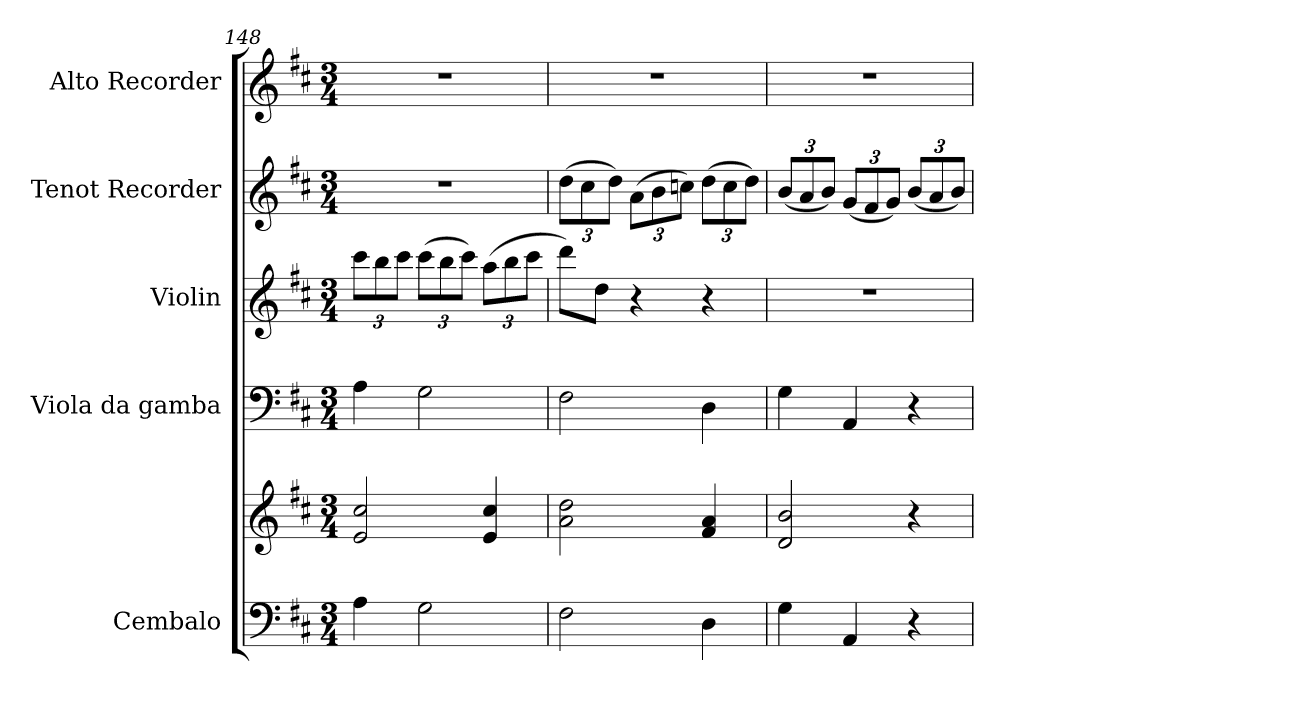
**kern	**kern	**kern	**kern	**kern	**kern
*part5	*part5	*part4	*part3	*part2	*part1
*staff6	*staff5	*staff4	*staff3	*staff2	*staff1
*I"Cembalo	*	*I"Viola da gamba	*I"Violin	*I"Tenot Recorder	*I"Alto Recorder
*	*	*I'Vla. d. g.	*I'Vln.	*I'T. Rec.	*I'A. Rec
*clefF4	*clefG2	*clefF4	*clefG2	*clefG2	*clefG2
*k[f#c#]	*k[f#c#]	*k[f#c#]	*k[f#c#]	*k[f#c#]	*k[f#c#]
*M3/4	*M3/4	*M3/4	*M3/4	*M3/4	*M3/4
*	*	*	*Xbrackettup	*	*
=148	=148	=148	=148	=148	=148
4A\	2e/ 2cc#/	4A\	12ccc#\L	2.r	2.r
.	.	.	12bb\	.	.
.	.	.	12ccc#\J	.	.
2G\	.	2G\	(12ccc#\L	.	.
.	.	.	12bb\	.	.
.	.	.	12ccc#\J)	.	.
.	4e/ 4cc#/	.	(12aa\L	.	.
.	.	.	12bb\	.	.
.	.	.	12ccc#\J	.	.
=149	=149	=149	=149	=149	=149
*	*	*	*	*Xbrackettup	*
2F#\	2a\ 2dd\	2F#\	8ddd\L)	(12dd\L	2.r
.	.	.	.	12cc#\	.
.	.	.	8dd\J	.	.
.	.	.	.	12dd\J)	.
.	.	.	4r	(12a\L	.
.	.	.	.	12b\	.
.	.	.	.	12ccn\J)	.
4D\	4f#/ 4a/	4D\	4r	(12dd\L	.
.	.	.	.	12cc\	.
.	.	.	.	12dd\J)	.
=150	=150	=150	=150	=150	=150
4G\	2d/ 2b/	4G\	2.r	(12b/L	2.r
.	.	.	.	12a/	.
.	.	.	.	12b/J)	.
4AA/	.	4AA/	.	(12g/L	.
.	.	.	.	12f#/	.
.	.	.	.	12g/J)	.
4r	4r	4r	.	(12b/L	.
.	.	.	.	12a/	.
.	.	.	.	12b/J)	.
=	=	=	=	=	=
*-	*-	*-	*-	*-	*-
